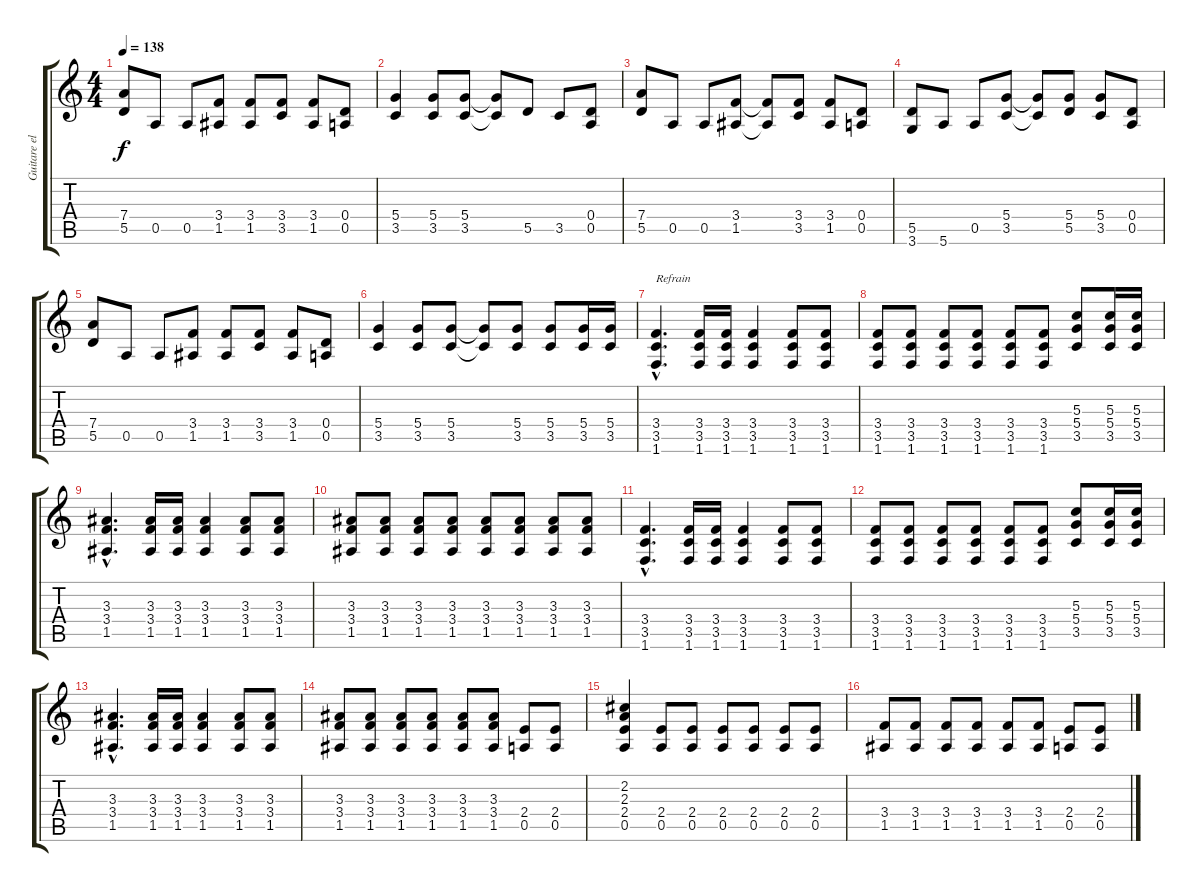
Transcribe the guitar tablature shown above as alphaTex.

\track ("Guitare elec 1" "Guitare el") {instrument overdrivenguitar}
\staff {score tabs}
\tuning (E4 B3 G3 D3 A2 E2) {hide}
\ts (4 4)
\tempo 138
\clef g2
\ks c
(7.4 5.5).8{dy f} 0.5.8 0.5.8 (3.4 1.5).8 (3.4 1.5).8 (3.4 3.5).8 (3.4 1.5).8 (0.4 0.5).8 |
(5.4 3.5).4 (5.4 3.5).8 (5.4 3.5).8 (5.4{t} 3.5{t}).8 5.5.8 3.5.8 (0.4 0.5).8 |
(7.4 5.5).8 0.5.8 0.5.8 (3.4 1.5).8 (3.4{t} 1.5{t}).8 (3.4 3.5).8 (3.4 1.5).8 (0.4 0.5).8 |
(5.5 3.6).8 5.6.8 0.5.8 (5.4 3.5).8 (5.4{t} 3.5{t}).8 (5.4 5.5).8 (5.4 3.5).8 (0.4 0.5).8 |
(7.4 5.5).8 0.5.8 0.5.8 (3.4 1.5).8 (3.4 1.5).8 (3.4 3.5).8 (3.4 1.5).8 (0.4 0.5).8 |
(5.4 3.5).4 (5.4 3.5).8 (5.4 3.5).8 (5.4{t} 3.5{t}).8 (5.4 3.5).8 (5.4 3.5).8 (5.4 3.5).16 (5.4 3.5).16 |
(3.4{hac} 3.5{hac} 1.6{hac}).4{d txt "Refrain"} (3.4 3.5 1.6).16 (3.4 3.5 1.6).16 (3.4 3.5 1.6).4 (3.4 3.5 1.6).8 (3.4 3.5 1.6).8 |
(3.4 3.5 1.6).8 (3.4 3.5 1.6).8 (3.4 3.5 1.6).8 (3.4 3.5 1.6).8 (3.4 3.5 1.6).8 (3.4 3.5 1.6).8 (5.3 5.4 3.5).8 (5.3 5.4 3.5).16 (5.3 5.4 3.5).16 |
(3.3{hac} 3.4{hac} 1.5{hac}).4{d} (3.3 3.4 1.5).16 (3.3 3.4 1.5).16 (3.3 3.4 1.5).4 (3.3 3.4 1.5).8 (3.3 3.4 1.5).8 |
(3.3 3.4 1.5).8 (3.3 3.4 1.5).8 (3.3 3.4 1.5).8 (3.3 3.4 1.5).8 (3.3 3.4 1.5).8 (3.3 3.4 1.5).8 (3.3 3.4 1.5).8 (3.3 3.4 1.5).8 |
(3.4{hac} 3.5{hac} 1.6{hac}).4{d} (3.4 3.5 1.6).16 (3.4 3.5 1.6).16 (3.4 3.5 1.6).4 (3.4 3.5 1.6).8 (3.4 3.5 1.6).8 |
(3.4 3.5 1.6).8 (3.4 3.5 1.6).8 (3.4 3.5 1.6).8 (3.4 3.5 1.6).8 (3.4 3.5 1.6).8 (3.4 3.5 1.6).8 (5.3 5.4 3.5).8 (5.3 5.4 3.5).16 (5.3 5.4 3.5).16 |
(3.3{hac} 3.4{hac} 1.5{hac}).4{d} (3.3 3.4 1.5).16 (3.3 3.4 1.5).16 (3.3 3.4 1.5).4 (3.3 3.4 1.5).8 (3.3 3.4 1.5).8 |
(3.3 3.4 1.5).8 (3.3 3.4 1.5).8 (3.3 3.4 1.5).8 (3.3 3.4 1.5).8 (3.3 3.4 1.5).8 (3.3 3.4 1.5).8 (2.4 0.5).8 (2.4 0.5).8 |
(2.2 2.3 2.4 0.5).4 (2.4 0.5).8 (2.4 0.5).8 (2.4 0.5).8 (2.4 0.5).8 (2.4 0.5).8 (2.4 0.5).8 |
(3.4 1.5).8 (3.4 1.5).8 (3.4 1.5).8 (3.4 1.5).8 (3.4 1.5).8 (3.4 1.5).8 (2.4 0.5).8 (2.4 0.5).8
